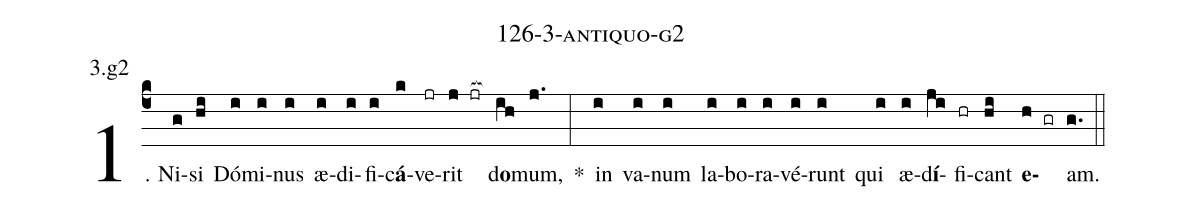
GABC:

name: 126-3-antiquo-g2;
annotation: 3.g2;
%%
(c4)1. Ni(g)si(hi) Dó(i)mi(i)nus(i) æ(i)di(i)fi(i)c<b>á</b>(k)ve(jr)rit(j jr[ocb:1{]) d<b>o</b>(ih[ocb:0}])mum,(j.) *(:) in(i) va(i)num(i) la(i)bo(i)ra(i)vé(i)runt(i) qui(i) æ(i)d<b>í</b>(ji)fi(hr)cant(hi) <b>e</b>(h gr)am.(g.) (::)
